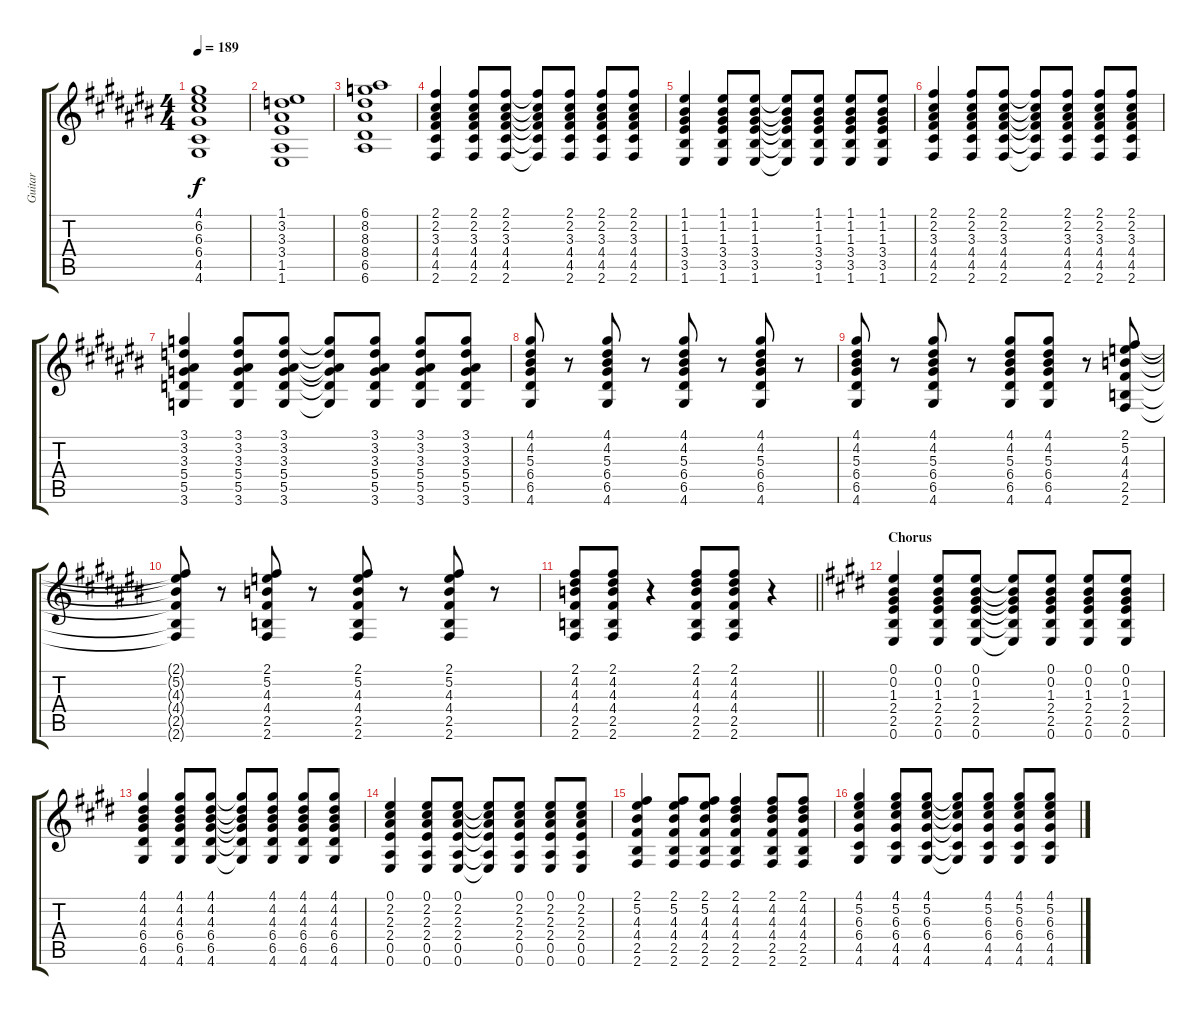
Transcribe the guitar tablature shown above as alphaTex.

\track ("Guitar" "Guitar") {instrument distortionguitar}
\staff {score tabs}
\tuning (E4 B3 G3 D3 A2 E2) {hide}
\ts (4 4)
\tempo 189
\clef g2
\ks a#minor
(4.1 6.2 6.3 6.4 4.5 4.6).1{dy f} |
\ks c#
(1.1 3.2 3.3 3.4 1.5 1.6).1 |
\ks a#minor
(6.1 8.2 8.3 8.4 6.5 6.6).1 |
(2.1 2.2 3.3 4.4 4.5 2.6).4 (2.1 2.2 3.3 4.4 4.5 2.6).8 (2.1 2.2 3.3 4.4 4.5 2.6).8 (2.1{t} 2.2{t} 3.3{t} 4.4{t} 4.5{t} 2.6{t}).8 (2.1 2.2 3.3 4.4 4.5 2.6).8 (2.1 2.2 3.3 4.4 4.5 2.6).8 (2.1 2.2 3.3 4.4 4.5 2.6).8 |
(1.1 1.2 1.3 3.4 3.5 1.6).4 (1.1 1.2 1.3 3.4 3.5 1.6).8 (1.1 1.2 1.3 3.4 3.5 1.6).8 (1.1{t} 1.2{t} 1.3{t} 3.4{t} 3.5{t} 1.6{t}).8 (1.1 1.2 1.3 3.4 3.5 1.6).8 (1.1 1.2 1.3 3.4 3.5 1.6).8 (1.1 1.2 1.3 3.4 3.5 1.6).8 |
\ks c#
(2.1 2.2 3.3 4.4 4.5 2.6).4 (2.1 2.2 3.3 4.4 4.5 2.6).8 (2.1 2.2 3.3 4.4 4.5 2.6).8 (2.1{t} 2.2{t} 3.3{t} 4.4{t} 4.5{t} 2.6{t}).8 (2.1 2.2 3.3 4.4 4.5 2.6).8 (2.1 2.2 3.3 4.4 4.5 2.6).8 (2.1 2.2 3.3 4.4 4.5 2.6).8 |
\ks a#minor
(3.1 3.2 3.3 5.4 5.5 3.6).4 (3.1 3.2 3.3 5.4 5.5 3.6).8 (3.1 3.2 3.3 5.4 5.5 3.6).8 (3.1{t} 3.2{t} 3.3{t} 5.4{t} 5.5{t} 3.6{t}).8 (3.1 3.2 3.3 5.4 5.5 3.6).8 (3.1 3.2 3.3 5.4 5.5 3.6).8 (3.1 3.2 3.3 5.4 5.5 3.6).8 |
(4.1 4.2 5.3 6.4 6.5 4.6).8 r.8 (4.1 4.2 5.3 6.4 6.5 4.6).8 r.8 (4.1 4.2 5.3 6.4 6.5 4.6).8 r.8 (4.1 4.2 5.3 6.4 6.5 4.6).8 r.8 |
(4.1 4.2 5.3 6.4 6.5 4.6).8 r.8 (4.1 4.2 5.3 6.4 6.5 4.6).8 r.8 (4.1 4.2 5.3 6.4 6.5 4.6).8 (4.1 4.2 5.3 6.4 6.5 4.6).8 r.8 (2.1 5.2 4.3 4.4 2.5 2.6).8 |
(2.1{t} 5.2{t} 4.3{t} 4.4{t} 2.5{t} 2.6{t}).8 r.8 (2.1 5.2 4.3 4.4 2.5 2.6).8 r.8 (2.1 5.2 4.3 4.4 2.5 2.6).8 r.8 (2.1 5.2 4.3 4.4 2.5 2.6).8 r.8 |
\barLineRight lightlight
(2.1 4.2 4.3 4.4 2.5 2.6).8 (2.1 4.2 4.3 4.4 2.5 2.6).8 r.4 (2.1 4.2 4.3 4.4 2.5 2.6).8 (2.1 4.2 4.3 4.4 2.5 2.6).8 r.4 |
\section ("" "Chorus")
\ks e
(0.1 0.2 1.3 2.4 2.5 0.6).4 (0.1 0.2 1.3 2.4 2.5 0.6).8 (0.1 0.2 1.3 2.4 2.5 0.6).8 (0.1{t} 0.2{t} 1.3{t} 2.4{t} 2.5{t} 0.6{t}).8 (0.1 0.2 1.3 2.4 2.5 0.6).8 (0.1 0.2 1.3 2.4 2.5 0.6).8 (0.1 0.2 1.3 2.4 2.5 0.6).8 |
\ks c#minor
(4.1 4.2 4.3 6.4 6.5 4.6).4 (4.1 4.2 4.3 6.4 6.5 4.6).8 (4.1 4.2 4.3 6.4 6.5 4.6).8 (4.1{t} 4.2{t} 4.3{t} 6.4{t} 6.5{t} 4.6{t}).8 (4.1 4.2 4.3 6.4 6.5 4.6).8 (4.1 4.2 4.3 6.4 6.5 4.6).8 (4.1 4.2 4.3 6.4 6.5 4.6).8 |
(0.1 2.2 2.3 2.4 0.5 0.6).4 (0.1 2.2 2.3 2.4 0.5 0.6).8 (0.1 2.2 2.3 2.4 0.5 0.6).8 (0.1{t} 2.2{t} 2.3{t} 2.4{t} 0.5{t} 0.6{t}).8 (0.1 2.2 2.3 2.4 0.5 0.6).8 (0.1 2.2 2.3 2.4 0.5 0.6).8 (0.1 2.2 2.3 2.4 0.5 0.6).8 |
(2.1 5.2 4.3 4.4 2.5 2.6).4 (2.1 5.2 4.3 4.4 2.5 2.6).8 (2.1 5.2 4.3 4.4 2.5 2.6).8 (2.1 4.2 4.3 4.4 2.5 2.6).4 (2.1 4.2 4.3 4.4 2.5 2.6).8 (2.1 4.2 4.3 4.4 2.5 2.6).8 |
\ks e
(4.1 5.2 6.3 6.4 4.5 4.6).4 (4.1 5.2 6.3 6.4 4.5 4.6).8 (4.1 5.2 6.3 6.4 4.5 4.6).8 (4.1{t} 5.2{t} 6.3{t} 6.4{t} 4.5{t} 4.6{t}).8 (4.1 5.2 6.3 6.4 4.5 4.6).8 (4.1 5.2 6.3 6.4 4.5 4.6).8 (4.1 5.2 6.3 6.4 4.5 4.6).8
